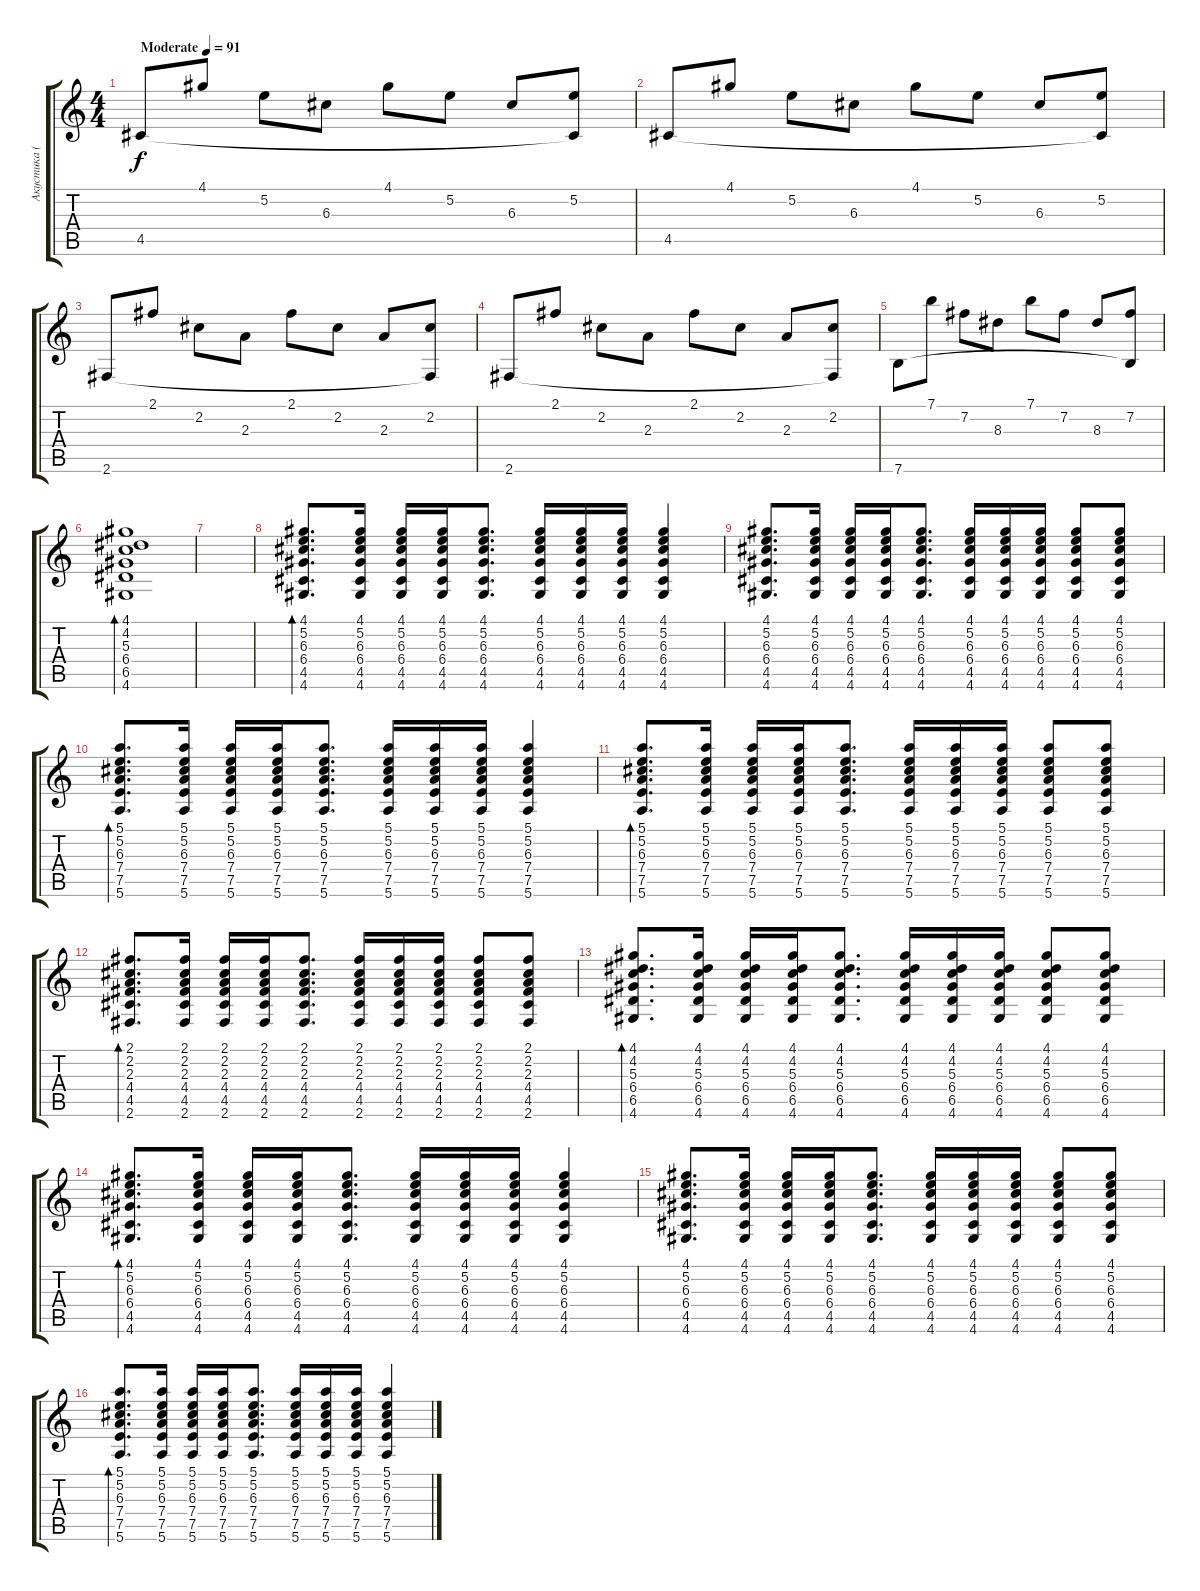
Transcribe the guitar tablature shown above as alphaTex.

\track ("Акустика (ритм)" "Акустика (") {instrument acousticguitarsteel}
\staff {score tabs}
\tuning (E4 B3 G3 D3 A2 E2) {hide}
\ts (4 4)
\tempo (91 "Moderate")
\clef g2
\ks c
4.5.8{dy f instrument acousticguitarsteel} 4.1.8 5.2.8 6.3.8 4.1.8 5.2.8 6.3.8 (5.2 4.5{t}).8 |
4.5.8 4.1.8 5.2.8 6.3.8 4.1.8 5.2.8 6.3.8 (5.2 4.5{t}).8 |
2.6.8 2.1.8 2.2.8 2.3.8 2.1.8 2.2.8 2.3.8 (2.2 2.6{t}).8 |
2.6.8 2.1.8 2.2.8 2.3.8 2.1.8 2.2.8 2.3.8 (2.2 2.6{t}).8 |
7.6.8 7.1.8 7.2.8 8.3.8 7.1.8 7.2.8 8.3.8 (7.2 7.6{t}).8 |
(4.1 4.2 5.3 6.4 6.5 4.6).1{bd 240} |
|
(4.1 5.2 6.3 6.4 4.5 4.6).8{d bd 60} (4.1 5.2 6.3 6.4 4.5 4.6).16 (4.1 5.2 6.3 6.4 4.5 4.6).16 (4.1 5.2 6.3 6.4 4.5 4.6).16 (4.1 5.2 6.3 6.4 4.5 4.6).8{d} (4.1 5.2 6.3 6.4 4.5 4.6).16 (4.1 5.2 6.3 6.4 4.5 4.6).16 (4.1 5.2 6.3 6.4 4.5 4.6).16 (4.1 5.2 6.3 6.4 4.5 4.6).4 |
(4.1 5.2 6.3 6.4 4.5 4.6).8{d} (4.1 5.2 6.3 6.4 4.5 4.6).16 (4.1 5.2 6.3 6.4 4.5 4.6).16 (4.1 5.2 6.3 6.4 4.5 4.6).16 (4.1 5.2 6.3 6.4 4.5 4.6).8{d} (4.1 5.2 6.3 6.4 4.5 4.6).16 (4.1 5.2 6.3 6.4 4.5 4.6).16 (4.1 5.2 6.3 6.4 4.5 4.6).16 (4.1 5.2 6.3 6.4 4.5 4.6).8 (4.1 5.2 6.3 6.4 4.5 4.6).8 |
(5.1 5.2 6.3 7.4 7.5 5.6).8{d bd 60} (5.1 5.2 6.3 7.4 7.5 5.6).16 (5.1 5.2 6.3 7.4 7.5 5.6).16 (5.1 5.2 6.3 7.4 7.5 5.6).16 (5.1 5.2 6.3 7.4 7.5 5.6).8{d} (5.1 5.2 6.3 7.4 7.5 5.6).16 (5.1 5.2 6.3 7.4 7.5 5.6).16 (5.1 5.2 6.3 7.4 7.5 5.6).16 (5.1 5.2 6.3 7.4 7.5 5.6).4 |
(5.1 5.2 6.3 7.4 7.5 5.6).8{d bd 60} (5.1 5.2 6.3 7.4 7.5 5.6).16 (5.1 5.2 6.3 7.4 7.5 5.6).16 (5.1 5.2 6.3 7.4 7.5 5.6).16 (5.1 5.2 6.3 7.4 7.5 5.6).8{d} (5.1 5.2 6.3 7.4 7.5 5.6).16 (5.1 5.2 6.3 7.4 7.5 5.6).16 (5.1 5.2 6.3 7.4 7.5 5.6).16 (5.1 5.2 6.3 7.4 7.5 5.6).8 (5.1 5.2 6.3 7.4 7.5 5.6).8 |
(2.1 2.2 2.3 4.4 4.5 2.6).8{d bd 60} (2.1 2.2 2.3 4.4 4.5 2.6).16 (2.1 2.2 2.3 4.4 4.5 2.6).16 (2.1 2.2 2.3 4.4 4.5 2.6).16 (2.1 2.2 2.3 4.4 4.5 2.6).8{d} (2.1 2.2 2.3 4.4 4.5 2.6).16 (2.1 2.2 2.3 4.4 4.5 2.6).16 (2.1 2.2 2.3 4.4 4.5 2.6).16 (2.1 2.2 2.3 4.4 4.5 2.6).8 (2.1 2.2 2.3 4.4 4.5 2.6).8 |
(4.1 4.2 5.3 6.4 6.5 4.6).8{d bd 60} (4.1 4.2 5.3 6.4 6.5 4.6).16 (4.1 4.2 5.3 6.4 6.5 4.6).16 (4.1 4.2 5.3 6.4 6.5 4.6).16 (4.1 4.2 5.3 6.4 6.5 4.6).8{d} (4.1 4.2 5.3 6.4 6.5 4.6).16 (4.1 4.2 5.3 6.4 6.5 4.6).16 (4.1 4.2 5.3 6.4 6.5 4.6).16 (4.1 4.2 5.3 6.4 6.5 4.6).8 (4.1 4.2 5.3 6.4 6.5 4.6).8 |
(4.1 5.2 6.3 6.4 4.5 4.6).8{d bd 60} (4.1 5.2 6.3 6.4 4.5 4.6).16 (4.1 5.2 6.3 6.4 4.5 4.6).16 (4.1 5.2 6.3 6.4 4.5 4.6).16 (4.1 5.2 6.3 6.4 4.5 4.6).8{d} (4.1 5.2 6.3 6.4 4.5 4.6).16 (4.1 5.2 6.3 6.4 4.5 4.6).16 (4.1 5.2 6.3 6.4 4.5 4.6).16 (4.1 5.2 6.3 6.4 4.5 4.6).4 |
(4.1 5.2 6.3 6.4 4.5 4.6).8{d} (4.1 5.2 6.3 6.4 4.5 4.6).16 (4.1 5.2 6.3 6.4 4.5 4.6).16 (4.1 5.2 6.3 6.4 4.5 4.6).16 (4.1 5.2 6.3 6.4 4.5 4.6).8{d} (4.1 5.2 6.3 6.4 4.5 4.6).16 (4.1 5.2 6.3 6.4 4.5 4.6).16 (4.1 5.2 6.3 6.4 4.5 4.6).16 (4.1 5.2 6.3 6.4 4.5 4.6).8 (4.1 5.2 6.3 6.4 4.5 4.6).8 |
(5.1 5.2 6.3 7.4 7.5 5.6).8{d bd 60} (5.1 5.2 6.3 7.4 7.5 5.6).16 (5.1 5.2 6.3 7.4 7.5 5.6).16 (5.1 5.2 6.3 7.4 7.5 5.6).16 (5.1 5.2 6.3 7.4 7.5 5.6).8{d} (5.1 5.2 6.3 7.4 7.5 5.6).16 (5.1 5.2 6.3 7.4 7.5 5.6).16 (5.1 5.2 6.3 7.4 7.5 5.6).16 (5.1 5.2 6.3 7.4 7.5 5.6).4
